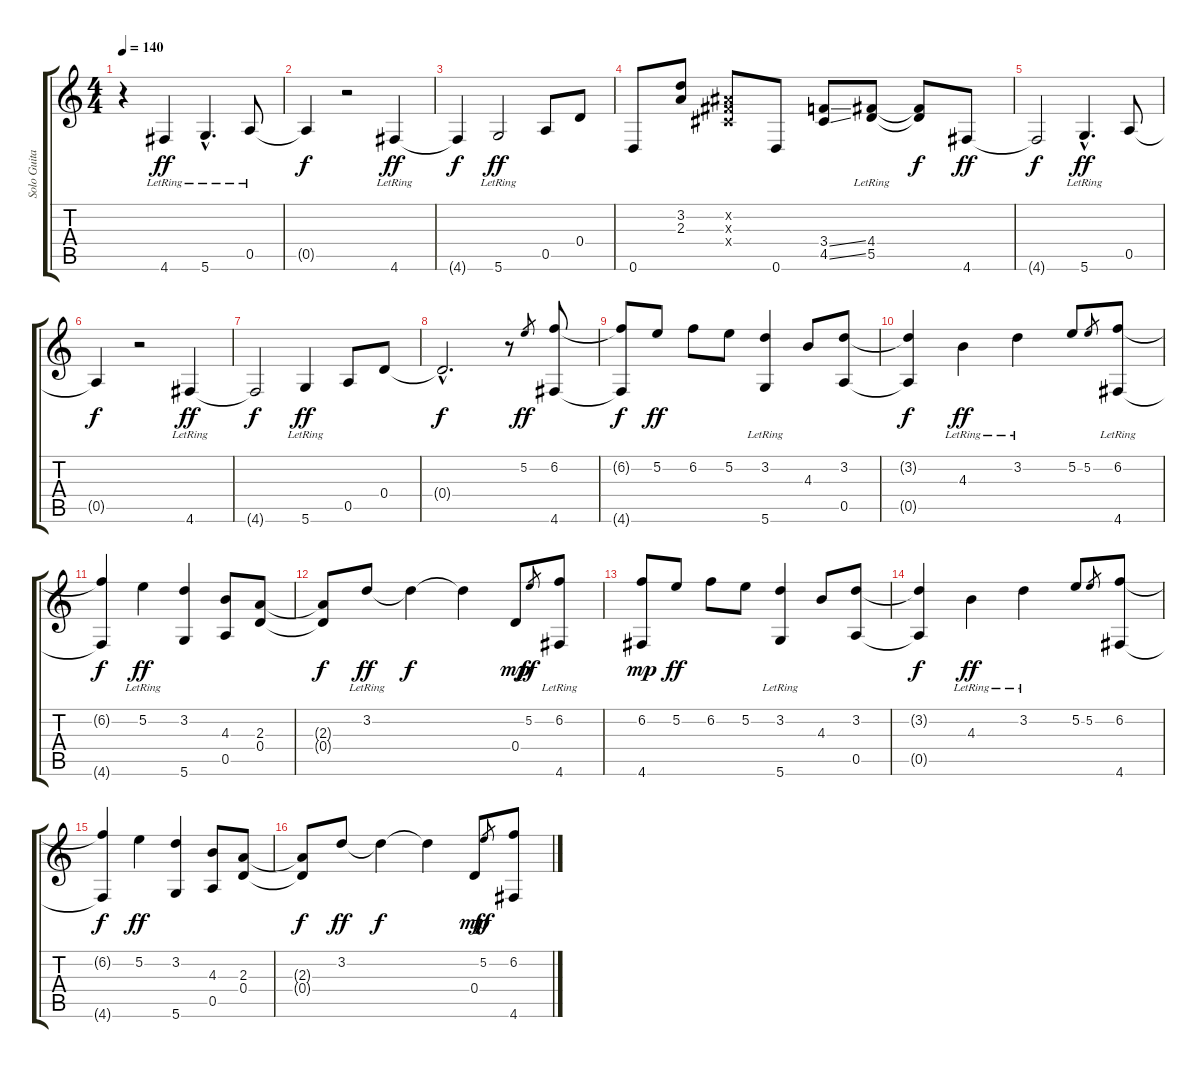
\track ("Solo Guitar" "Solo Guita") {instrument electricbasspick}
\staff {score tabs}
\tuning (E4 B3 G3 D3 A2 D2) {hide}
\ts (4 4)
\tempo 140
\clef g2
\ks c
r.4{dy ff instrument electricbasspick} 4.6{lr}.4 5.6{hac lr}.4{d} 0.5{lr}.8 |
0.5{t}.4{dy f} r.2 4.6{lr}.4{dy ff} |
4.6{t}.4{dy f} 5.6{lr}.2{dy ff} 0.5.8 0.4.8 |
0.6.8 (3.2 2.3).8 (-1.2{x} -1.3{x} -1.4{x}).8 0.6.8 (3.4{ss} 4.5{ss}).8 (4.4{lr} 5.5{lr}).8 (4.4{t} 5.5{t}).8{dy f} 4.6.8{dy ff} |
4.6{t}.2{dy f} 5.6{hac lr}.4{d dy ff} 0.5.8 |
0.5{t}.4{dy f} r.2 4.6{lr}.4{dy ff} |
4.6{t}.2{dy f} 5.6{lr}.4{dy ff} 0.5.8 0.4.8 |
0.4{hac t}.2{d dy f} r.8 5.2.8{gr dy ff} (6.2 4.6).8 |
(6.2{t} 4.6{t}).8{dy f} 5.2.8{dy ff} 6.2.8 5.2.8 (3.2 5.6{lr}).4 4.3.8 (3.2 0.5).8 |
(3.2{t} 0.5{t}).4{dy f} 4.3{lr}.4{dy ff} 3.2{lr}.4 5.2.8 5.2.8{gr} (6.2 4.6{lr}).8 |
(6.2{t} 4.6{t}).4{dy f} 5.2{lr}.4{dy ff} (3.2 5.6).4 (4.3 0.5).8 (2.3 0.4).8 |
(2.3{t} 0.4{t}).8{dy f} 3.2{lr}.8{dy ff} 3.2{t}.4{dy f} 3.2{t}.4 0.4.8{dy mp} 5.2.8{gr dy ff} (6.2 4.6{lr}).8 |
(6.2 4.6).8{dy mp} 5.2.8{dy ff} 6.2.8 5.2.8 (3.2 5.6{lr}).4 4.3.8 (3.2 0.5).8 |
(3.2{t} 0.5{t}).4{dy f} 4.3{lr}.4{dy ff} 3.2{lr}.4 5.2.8 5.2.8{gr} (6.2 4.6).8 |
(6.2{t} 4.6{t}).4{dy f} 5.2.4{dy ff} (3.2 5.6).4 (4.3 0.5).8 (2.3 0.4).8 |
(2.3{t} 0.4{t}).8{dy f} 3.2.8{dy ff} 3.2{t}.4{dy f} 3.2{t}.4 0.4.8{dy mp} 5.2.8{gr dy ff} (6.2 4.6).8
